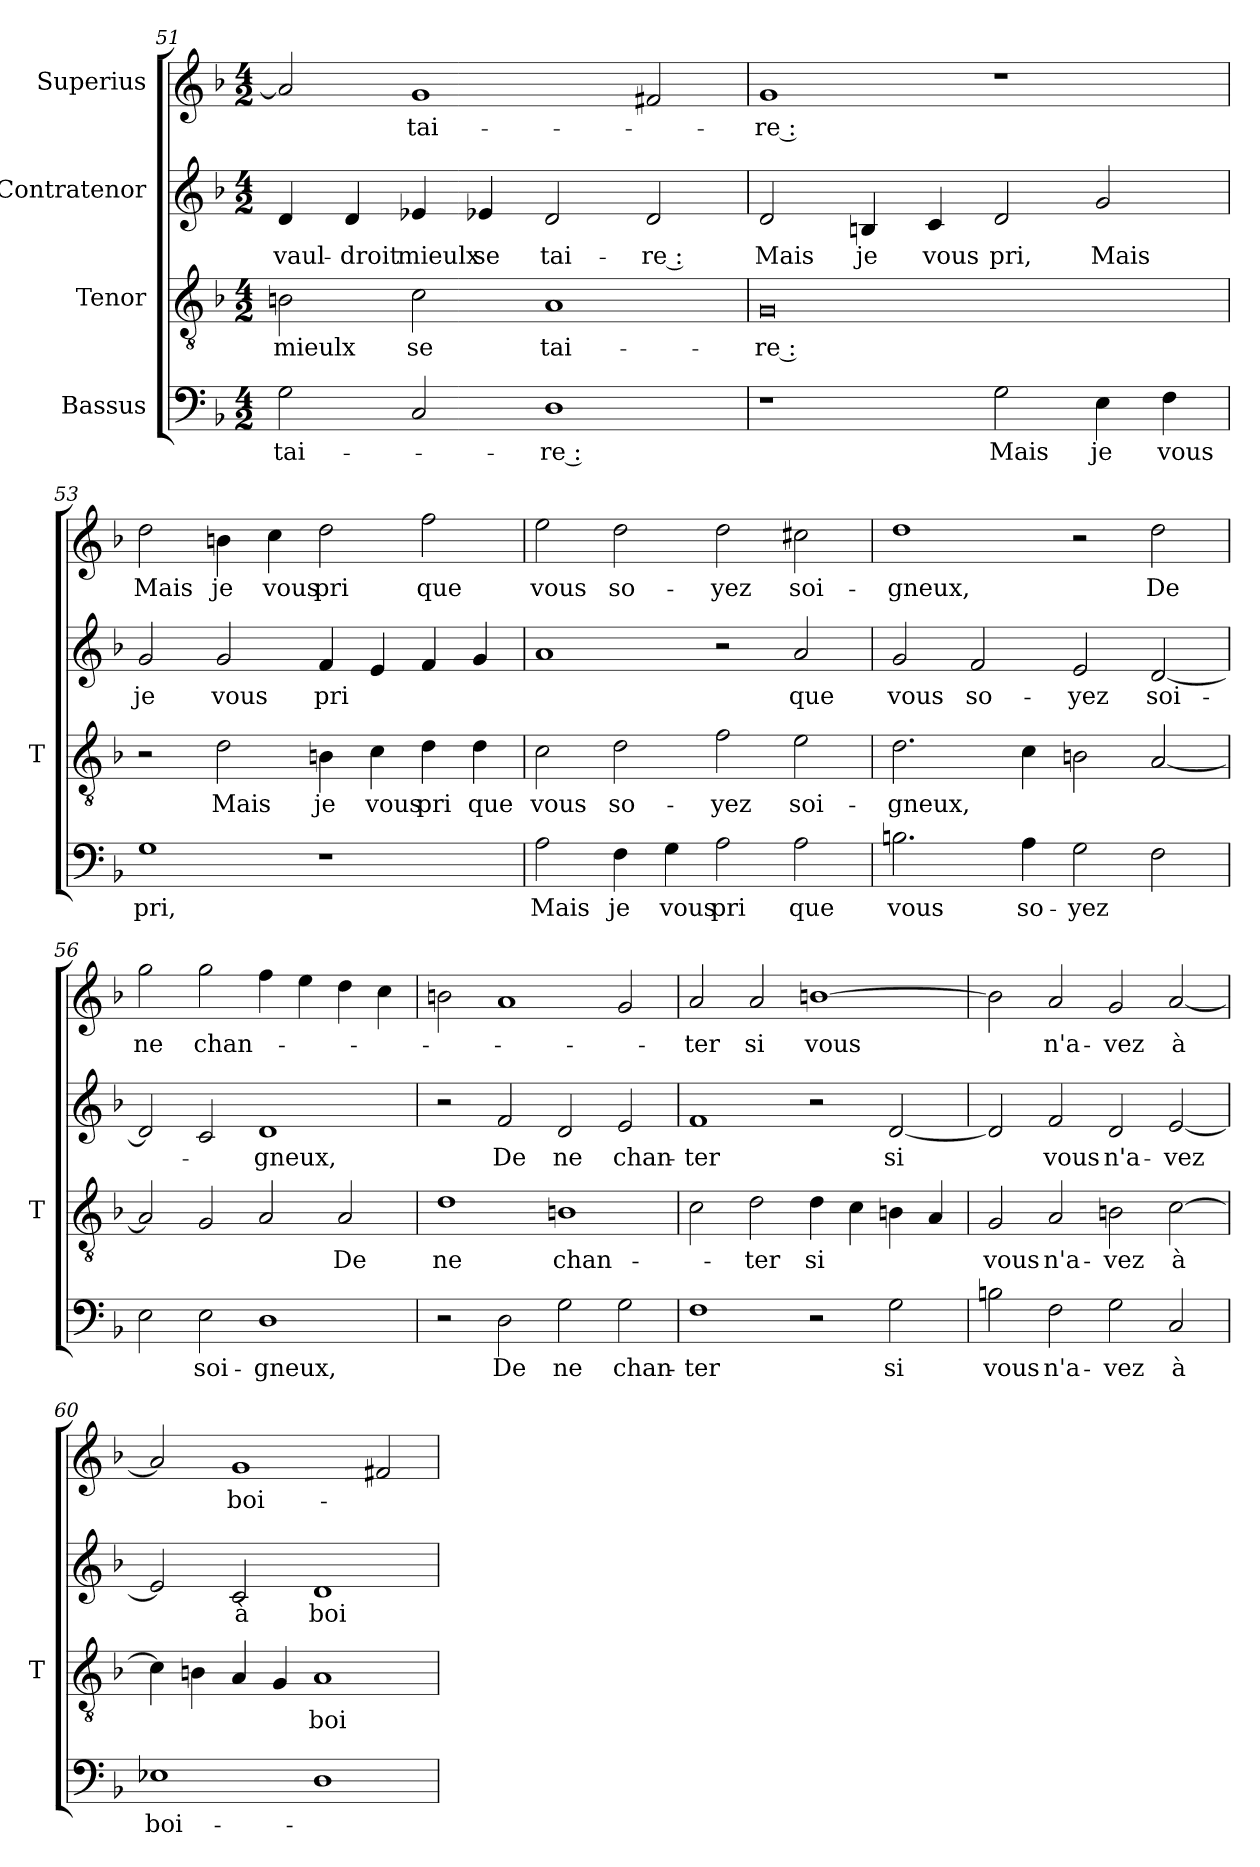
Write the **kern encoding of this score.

**kern	**text	**kern	**text	**kern	**text	**kern	**text
*part4	*part4	*part3	*part3	*part2	*part2	*part1	*part1
*staff4	*staff4	*staff3	*staff3	*staff2	*staff2	*staff1	*staff1
*I"Bassus	*	*I"Tenor	*	*I"Contratenor	*	*I"Superius	*
*	*	*I'T	*	*	*	*	*
*clefF4	*	*clefGv2	*	*clefG2	*	*clefG2	*
*k[b-]	*	*k[b-]	*	*k[b-]	*	*k[b-]	*
*M4/2	*	*M4/2	*	*M4/2	*	*M4/2	*
=51	=51	=51	=51	=51	=51	=51	=51
2G	tai-	2Bn	-mieulx	4d	vaul-	2a]	.
.	.	.	.	4d	-droit	.	.
2C	.	2c	-se	4e-X	-mieulx	1g	tai-
.	.	.	.	4e-X	-se	.	.
1D	-re :	1A	tai-	2d	tai-	.	.
.	.	.	.	2d	-re :	2f#X	.
=52	=52	=52	=52	=52	=52	=52	=52
1r	.	0G	-re :	2d	-Mais	1g	-re :
.	.	.	.	4B	-je	.	.
.	.	.	.	4c	-vous	.	.
2G	-Mais	.	.	2d	-pri,	1r	.
4E	-je	.	.	2g	-Mais	.	.
4F	-vous	.	.	.	.	.	.
=53	=53	=53	=53	=53	=53	=53	=53
1G	-pri,	2r	.	2g	-je	2dd	-Mais
.	.	2d	-Mais	2g	-vous	4b	-je
.	.	.	.	.	.	4cc	-vous
1r	.	4Bn	-je	4f	-pri	2dd	-pri
.	.	4c	-vous	4e	.	.	.
.	.	4d	-pri	4f	.	2ff	-que
.	.	4d	-que	4g	.	.	.
=54	=54	=54	=54	=54	=54	=54	=54
2A	-Mais	2c	-vous	1a	.	2ee	-vous
4F	-je	2d	so-	.	.	2dd	so-
4G	-vous	.	.	.	.	.	.
2A	-pri	2f	-yez	2r	.	2dd	-yez
2A	-que	2e	soi-	2a	-que	2cc#X	soi-
=55	=55	=55	=55	=55	=55	=55	=55
2.B	-vous	2.d	-gneux,	2g	-vous	1dd	-gneux,
.	.	.	.	2f	so-	.	.
4A	so-	4c	.	.	.	.	.
2G	-yez	2Bn	.	2e	-yez	2r	.
2F	.	[2A	.	[2d	soi-	2dd	-De
=56	=56	=56	=56	=56	=56	=56	=56
2E	.	2A]	.	2d]	.	2gg	-ne
2E	soi-	2G	.	2c	.	2gg	chan-
1D	-gneux,	2A	.	1d	-gneux,	4ff	.
.	.	.	.	.	.	4ee	.
.	.	2A	-De	.	.	4dd	.
.	.	.	.	.	.	4cc	.
=57	=57	=57	=57	=57	=57	=57	=57
2r	.	1d	-ne	2r	.	2b	.
2D	-De	.	.	2f	-De	1a	.
2G	-ne	1Bn	chan-	2d	-ne	.	.
2G	chan-	.	.	2e	chan-	2g	.
=58	=58	=58	=58	=58	=58	=58	=58
1F	-ter	2c	.	1f	-ter	2a	-ter
.	.	2d	-ter	.	.	2a	-si
2r	.	4d	-si	2r	.	[1b	-vous
.	.	4c	.	.	.	.	.
2G	-si	4Bn	.	[2d	-si	.	.
.	.	4A	.	.	.	.	.
=59	=59	=59	=59	=59	=59	=59	=59
2B	-vous	2G	-vous	2d]	.	2b]	.
2F	n'a-	2A	n'a-	2f	-vous	2a	n'a-
2G	-vez	2Bn	-vez	2d	n'a-	2g	-vez
2C	-à	[2c	-à	[2e	-vez	[2a	-à
=60	=60	=60	=60	=60	=60	=60	=60
1E-X	boi-	4c]	.	2e]	.	2a]	.
.	.	4Bn	.	.	.	.	.
.	.	4A	.	2c	-à	1g	boi-
.	.	4G	.	.	.	.	.
1D	.	1A	boi-	1d	boi-	.	.
.	.	.	.	.	.	2f#X	.
=	=	=	=	=	=	=	=
*-	*-	*-	*-	*-	*-	*-	*-
